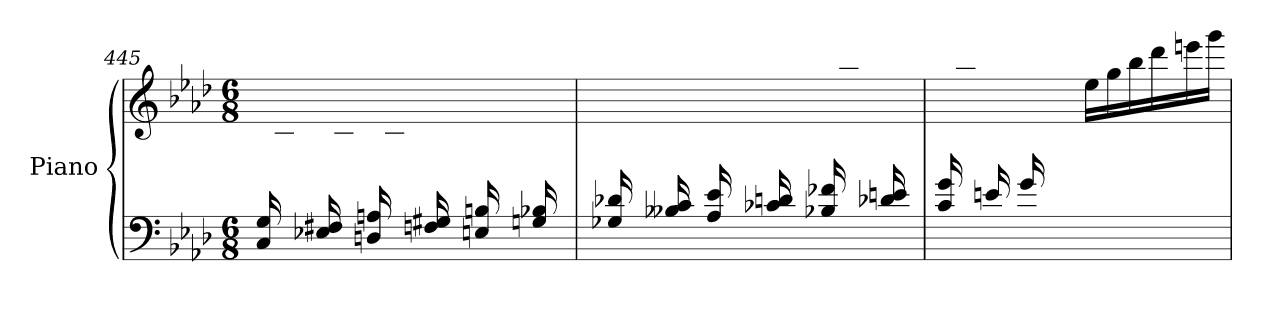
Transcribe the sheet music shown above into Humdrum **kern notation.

**kern	**kern
*part1	*part1
*staff2	*staff1
*I"Piano	*
*I'Pno.	*
*clefF4	*clefG2
*k[b-e-a-d-]	*k[b-e-a-d-]
*M6/8	*M6/8
=445	=445
*^	*
16C/ 16G/LL	2.rEEyy	16ryy
16ryy	.	16B-\ 16en\ 16b-\
16E-X/ 16F#X/	.	16ryy
16ryy	.	16c\ 16an\
16Dn/ 16An/	.	16ryy
16ryy	.	16c\ 16f#X\ 16cc\JJ
16Fn/ 16G#X/LL	.	16ryy
16ryy	.	16dn\ 16bn\
16En/ 16Bn/	.	16ryy
16ryy	.	16d\ 16g#X\ 16ddn\
16Gn/ 16B-X/	.	16ryy
16ryy	.	16f-X\ 16dd-X\JJ
!!LO:LB:g=z
=446	=446	=446
16G-X/ 16d-X/LL	2.ryy	16ryy
16ryy	.	16f-X\ 16b-\ 16ff-X\
16B--X/ 16c/	.	16ryy
16ryy	.	16g-X\ 16ee-\
16A-/ 16e-/	.	16ryy
16ryy	.	16g-\ 16cc\ 16gg-X\JJ
16c-X/ 16dn/LL	.	16ryy
16ryy	.	16a-\ 16ffn\
16B-X/ 16f-/	.	16ryy
16ryy	.	16a-\ 16ddn\ 16aa-\
16d-X/ 16en/	.	16ryy
16ryy	.	16b-\ 16ggn\JJ
=447	=447	=447
16c/ 16g/LL	2.ryy	16ryy
16ryy	.	16b-\ 16een\ 16bb-\JJ
16en/LL	.	8ryy
16g/	.	.
2ryy	.	16b-\
.	.	16dd-\JJ
.	.	16ee\LL
.	.	16gg\
.	.	16bb-\
.	.	16ddd-\
.	.	16eeen\
.	.	16ggg\JJ
*v	*v	*
=	=
*-	*-
